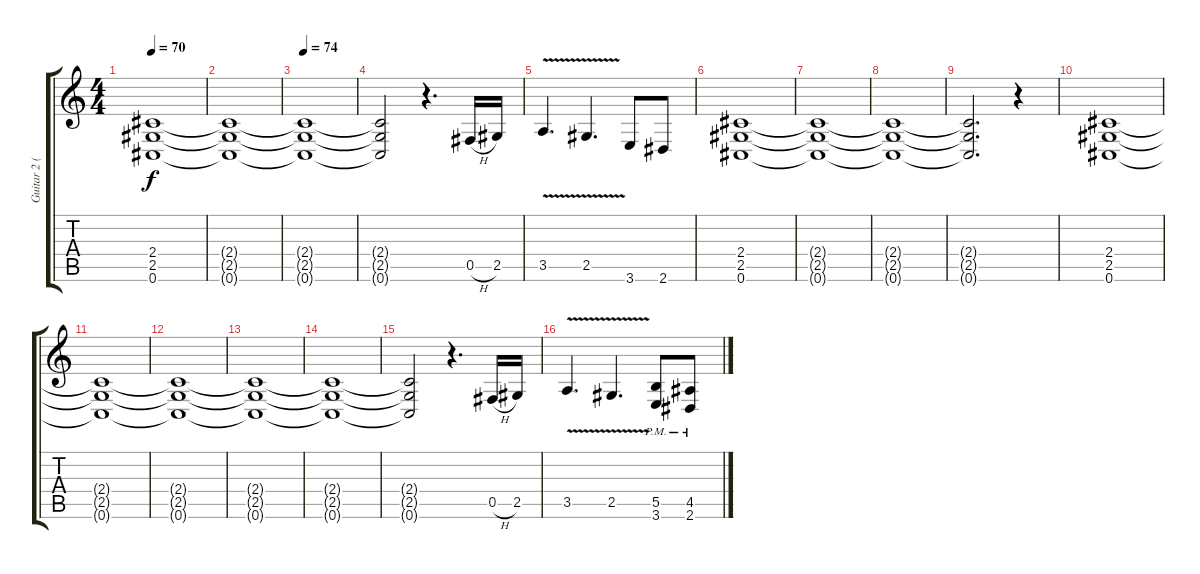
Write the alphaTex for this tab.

\track ("Guitar 2 (Distortion)" "Guitar 2 (") {instrument distortionguitar}
\staff {score tabs}
\tuning (Db4 Ab3 E3 B2 Gb2 Db2) {hide}
\ts (4 4)
\tempo 70
\clef g2
\ks c
(2.4{t} 2.5{t} 0.6{t}).1{dy f} |
(2.4{t} 2.5{t} 0.6{t}).1{volume 0} |
\tempo 74
(2.4{t} 2.5{t} 0.6{t}).1 |
(2.4{t} 2.5{t} 0.6{t}).2 r.4{d volume 14} 0.5{h}.16 2.5.16 |
3.5{v}.4{d} 2.5{v}.4{d} 3.6.8 2.6.8 |
(2.4 2.5 0.6).1{volume 0} |
(2.4{t} 2.5{t} 0.6{t}).1 |
(2.4{t} 2.5{t} 0.6{t}).1 |
(2.4{t} 2.5{t} 0.6{t}).2{d} r.4{volume 14} |
(2.4 2.5 0.6).1{volume 7} |
(2.4{t} 2.5{t} 0.6{t}).1 |
(2.4{t} 2.5{t} 0.6{t}).1 |
(2.4{t} 2.5{t} 0.6{t}).1{volume 0} |
(2.4{t} 2.5{t} 0.6{t}).1 |
(2.4{t} 2.5{t} 0.6{t}).2 r.4{d volume 14} 0.5{h}.16 2.5.16 |
3.5{v}.4{d} 2.5{v}.4{d} (5.5{pm} 3.6{pm}).8 (4.5{pm} 2.6{pm}).8
